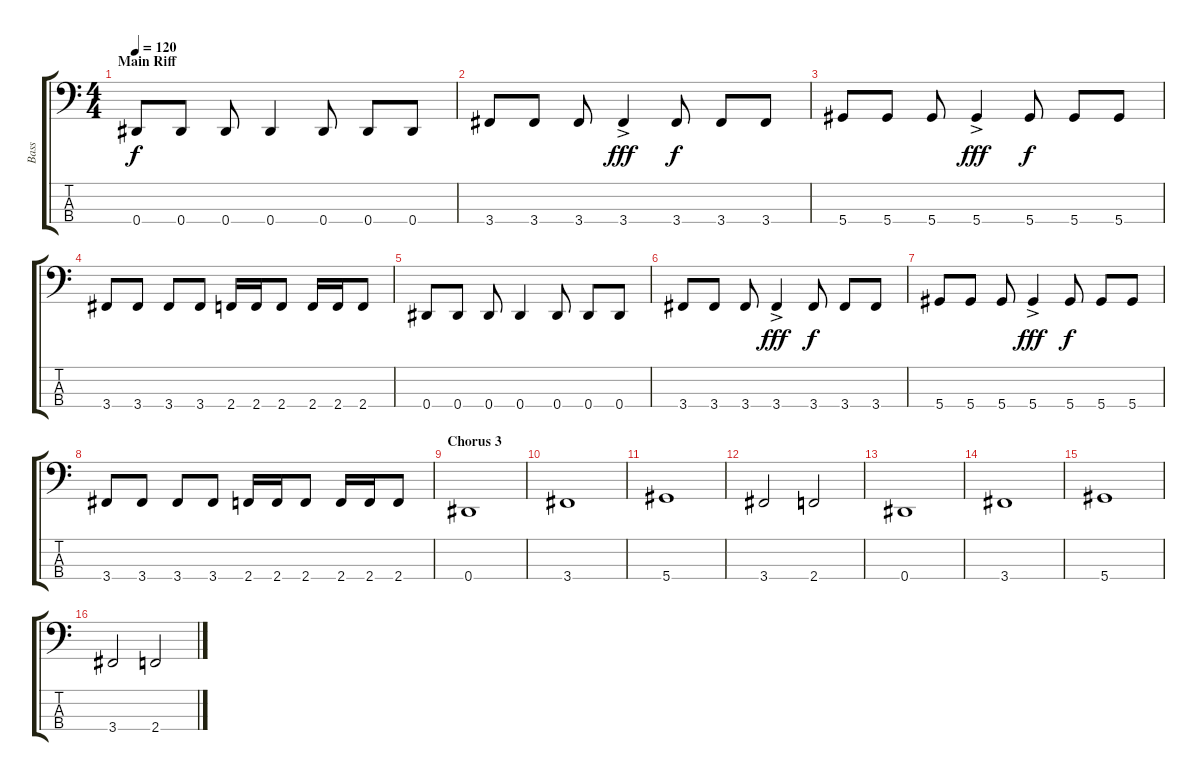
\track ("Bass" "Bass") {instrument electricbassfinger}
\staff {score tabs}
\tuning (Gb2 Db2 Ab1 Eb1) {hide}
\ts (4 4)
\section ("" "Main Riff")
\tempo 120
\clef f4
\ks c
0.4.8{dy f} 0.4.8 0.4.8 0.4.4 0.4.8 0.4.8 0.4.8 |
3.4.8 3.4.8 3.4.8 3.4{ac}.4{dy fff} 3.4.8{dy f} 3.4.8 3.4.8 |
5.4.8 5.4.8 5.4.8 5.4{ac}.4{dy fff} 5.4.8{dy f} 5.4.8 5.4.8 |
3.4.8 3.4.8 3.4.8 3.4.8 2.4.16 2.4.16 2.4.8 2.4.16 2.4.16 2.4.8 |
0.4.8 0.4.8 0.4.8 0.4.4 0.4.8 0.4.8 0.4.8 |
3.4.8 3.4.8 3.4.8 3.4{ac}.4{dy fff} 3.4.8{dy f} 3.4.8 3.4.8 |
5.4.8 5.4.8 5.4.8 5.4{ac}.4{dy fff} 5.4.8{dy f} 5.4.8 5.4.8 |
3.4.8 3.4.8 3.4.8 3.4.8 2.4.16 2.4.16 2.4.8 2.4.16 2.4.16 2.4.8 |
\section ("" "Chorus 3")
0.4.1 |
3.4.1 |
5.4.1 |
3.4.2 2.4.2 |
0.4.1 |
3.4.1 |
5.4.1 |
3.4.2 2.4.2
